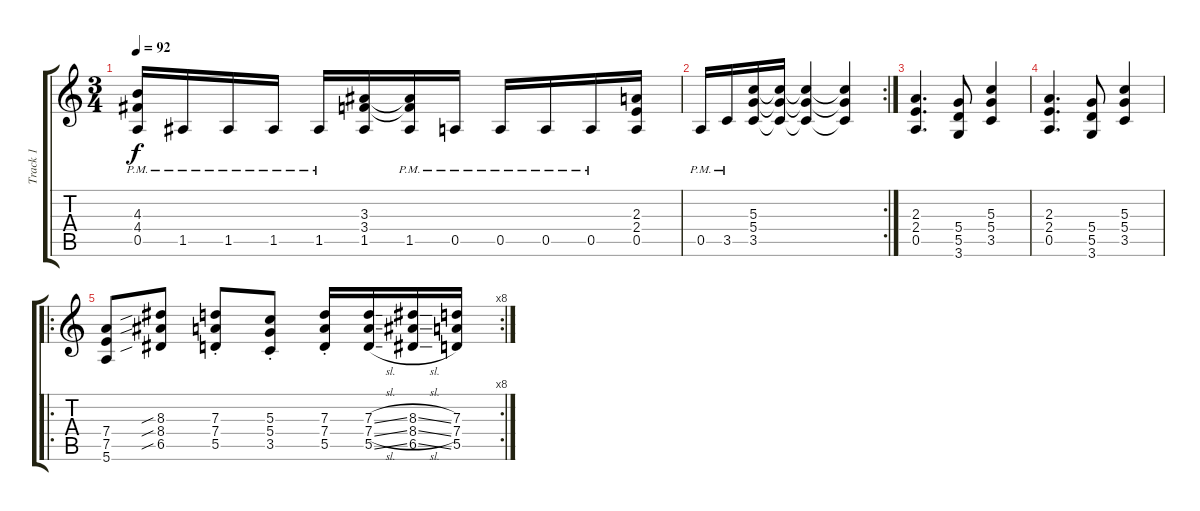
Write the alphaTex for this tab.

\track ("Track 1" "Track 1") {instrument distortionguitar}
\staff {score tabs}
\tuning (E4 B3 G3 D3 A2 E2) {hide}
\ts (3 4)
\tempo 92
\clef g2
\ks c
(4.3{t} 4.4{t} 0.5{pm}).16{dy f} 1.5{pm}.16 1.5{pm}.16 1.5{pm}.16 1.5{pm}.16 (3.3 3.4 1.5).16 (3.3{t} 3.4{t} 1.5{pm}).16 0.5{pm}.16 0.5{pm}.16 0.5{pm}.16 0.5{pm}.16 (2.3 2.4 0.5).16 |
\rc 2
0.5{pm}.16 3.5{pm}.16 (5.3 5.4 3.5).16 (5.3{t} 5.4{t} 3.5{t}).16 (5.3{t} 5.4{t} 3.5{t}).4 (5.3{t} 5.4{t} 3.5{t}).4 |
(2.3 2.4 0.5).4{d} (5.4 5.5 3.6).8 (5.3 5.4 3.5).4 |
(2.3 2.4 0.5).4{d} (5.4 5.5 3.6).8 (5.3 5.4 3.5).4 |
\ro
\rc 8
(7.4 7.5 5.6).8 (8.3{sib} 8.4{sib} 6.5{sib}).8 (7.3{st} 7.4{st} 5.5{st}).8 (5.3{st} 5.4{st} 3.5{st}).8 (7.3{st} 7.4{st} 5.5{st}).16 (7.3{sl} 7.4{sl} 5.5{sl}).16 (8.3{sl} 8.4{sl} 6.5{sl}).16 (7.3 7.4 5.5).16
